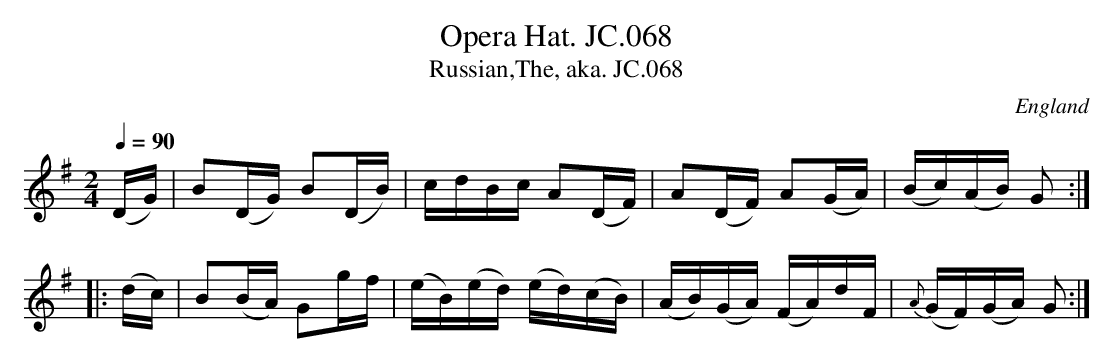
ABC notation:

X:1
T:Opera Hat. JC.068
T:Russian,The, aka. JC.068
O:England
M:2/4
L:1/16
Q:1/4=90
K:G major
(DG)|B2(DG) B2(DB)|cdBc A2(DF)|\
A2(DF) A2(GA)|(Bc)(AB) G2:|!
|:(dc)|B2(BA) G2gf|(eB)(ed) (ed)(cB)|\
(AB)(GA) (FA)dF|{A}(GF)(GA) G2:|
